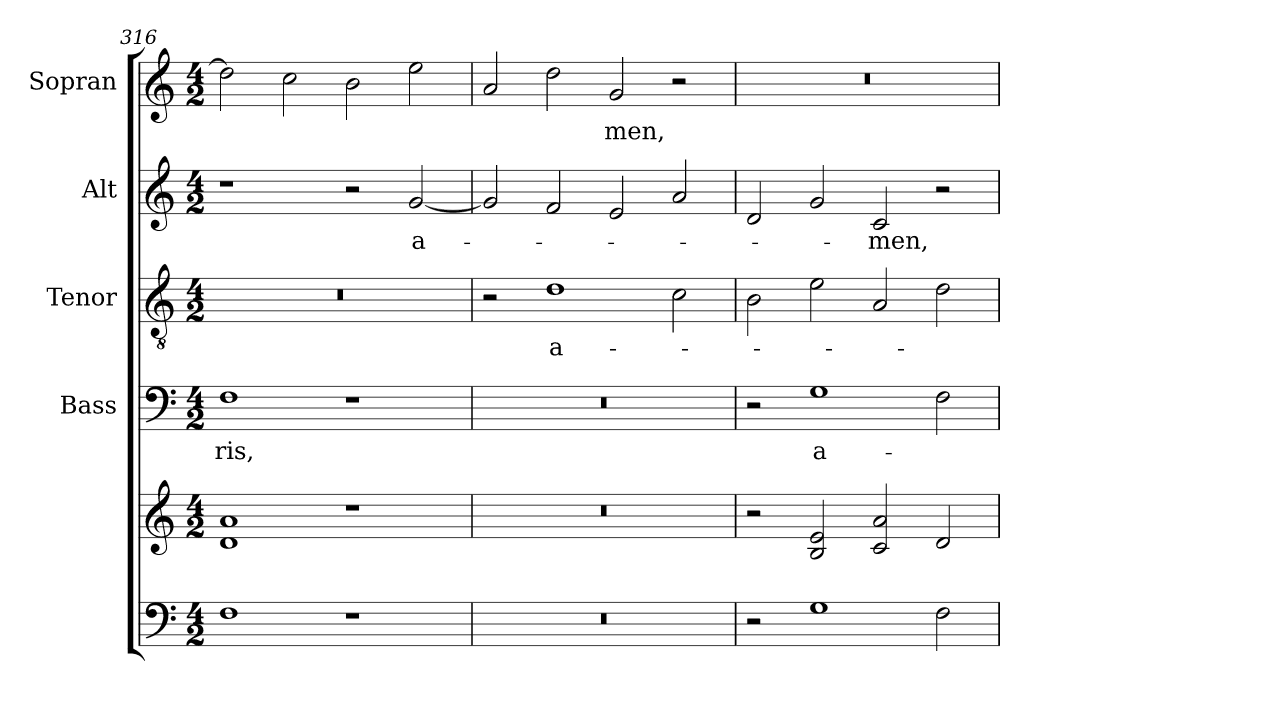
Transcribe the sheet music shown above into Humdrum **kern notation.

**kern	**kern	**kern	**text	**kern	**text	**kern	**text	**kern	**text
*part5	*part5	*part4	*part4	*part3	*part3	*part2	*part2	*part1	*part1
*staff6	*staff5	*staff4	*staff4	*staff3	*staff3	*staff2	*staff2	*staff1	*staff1
*	*	*I"Bass	*	*I"Tenor	*	*I"Alt	*	*I"Sopran	*
*	*	*I'B.	*	*I'T.	*	*I'A.	*	*I'S.	*
*clefF4	*clefG2	*clefF4	*	*clefGv2	*	*clefG2	*	*clefG2	*
*k[]	*k[]	*k[]	*	*k[]	*	*k[]	*	*k[]	*
*C:	*C:	*C:	*	*C:	*	*C:	*	*C:	*
*M4/2	*M4/2	*M4/2	*	*M4/2	*	*M4/2	*	*M4/2	*
=316	=316	=316	=316	=316	=316	=316	=316	=316	=316
!	!	!	!LO:LY:b	!	!	!	!	!	!
1F	1d 1a	1F	-ris,	0r	.	1r	.	2dd\]	.
.	.	.	.	.	.	.	.	2cc\	.
1r	1r	1r	.	.	.	2r	.	2b\	.
!	!	!	!	!	!	!	!LO:LY:b	!	!
.	.	.	.	.	.	[2g/	a-	2ee\	.
=317	=317	=317	=317	=317	=317	=317	=317	=317	=317
0r	0r	0r	.	2r	.	2g/]	.	2a/	.
!	!	!	!	!	!LO:LY:b	!	!	!	!
.	.	.	.	1d	a-	2f/	.	2dd\	.
!	!	!	!	!	!	!	!	!	!LO:LY:b
.	.	.	.	.	.	2e/	.	2g/	-men,
.	.	.	.	2c\	.	2a/	.	2r	.
=318	=318	=318	=318	=318	=318	=318	=318	=318	=318
2r	2r	2r	.	2B\	.	2d/	.	0r	.
!	!	!	!LO:LY:b	!	!	!	!	!	!
1G	2B/ 2e/	1G	a-	2e\	.	2g/	.	.	.
!	!	!	!	!	!	!	!LO:LY:b	!	!
.	2c/ 2a/	.	.	2A/	.	2c/	-men,	.	.
2F\	2d/	2F\	.	2d\	.	2r	.	.	.
=	=	=	=	=	=	=	=	=	=
*-	*-	*-	*-	*-	*-	*-	*-	*-	*-
